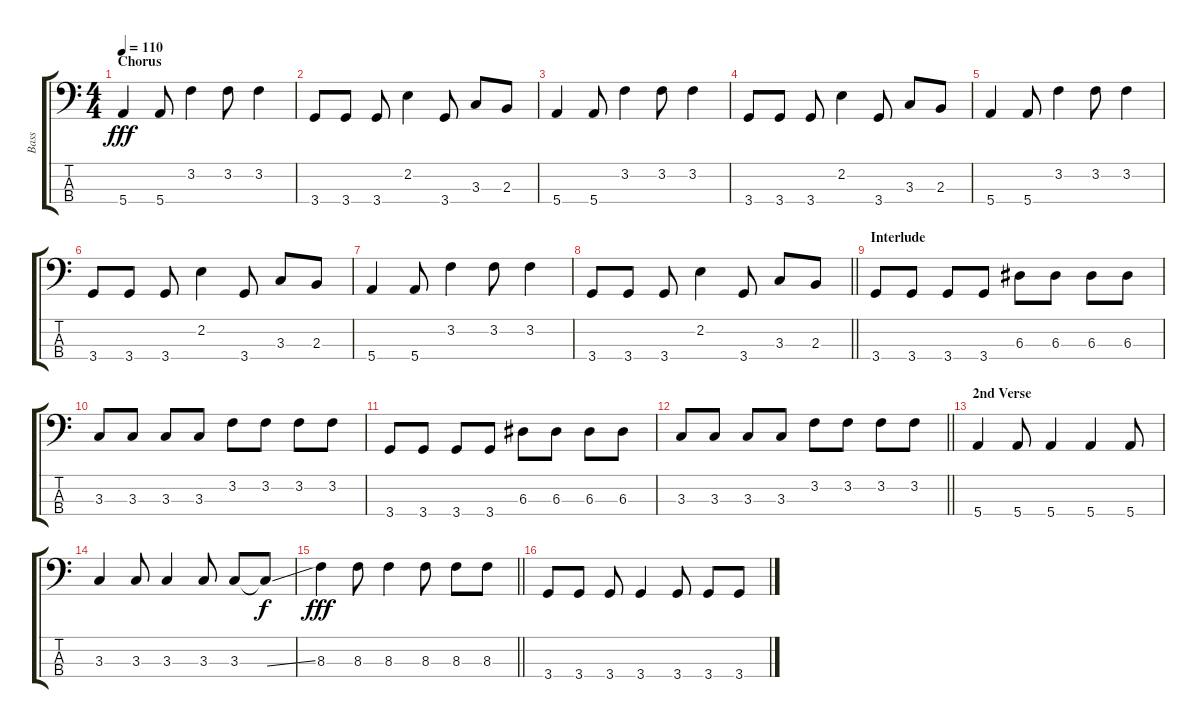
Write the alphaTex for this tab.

\track ("Bass" "Bass") {instrument electricbasspick}
\staff {score tabs}
\tuning (G2 D2 A1 E1) {hide}
\ts (4 4)
\section ("" "Chorus")
\tempo 110
\clef f4
\ks c
5.4.4{dy fff} 5.4.8 3.2.4 3.2.8 3.2.4 |
3.4.8 3.4.8 3.4.8 2.2.4 3.4.8 3.3.8 2.3.8 |
5.4.4 5.4.8 3.2.4 3.2.8 3.2.4 |
3.4.8 3.4.8 3.4.8 2.2.4 3.4.8 3.3.8 2.3.8 |
5.4.4 5.4.8 3.2.4 3.2.8 3.2.4 |
3.4.8 3.4.8 3.4.8 2.2.4 3.4.8 3.3.8 2.3.8 |
5.4.4 5.4.8 3.2.4 3.2.8 3.2.4 |
\barLineRight lightlight
3.4.8 3.4.8 3.4.8 2.2.4 3.4.8 3.3.8 2.3.8 |
\section ("" "Interlude")
3.4.8 3.4.8 3.4.8 3.4.8 6.3.8 6.3.8 6.3.8 6.3.8 |
3.3.8 3.3.8 3.3.8 3.3.8 3.2.8 3.2.8 3.2.8 3.2.8 |
3.4.8 3.4.8 3.4.8 3.4.8 6.3.8 6.3.8 6.3.8 6.3.8 |
\barLineRight lightlight
3.3.8 3.3.8 3.3.8 3.3.8 3.2.8 3.2.8 3.2.8 3.2.8 |
\section ("" "2nd Verse")
5.4.4 5.4.8 5.4.4 5.4.4 5.4.8 |
3.3.4 3.3.8 3.3.4 3.3.8 3.3.8 3.3{ss t}.8{dy f} |
\barLineRight lightlight
8.3.4{dy fff} 8.3.8 8.3.4 8.3.8 8.3.8 8.3.8 |
3.4.8 3.4.8 3.4.8 3.4.4 3.4.8 3.4.8 3.4.8
